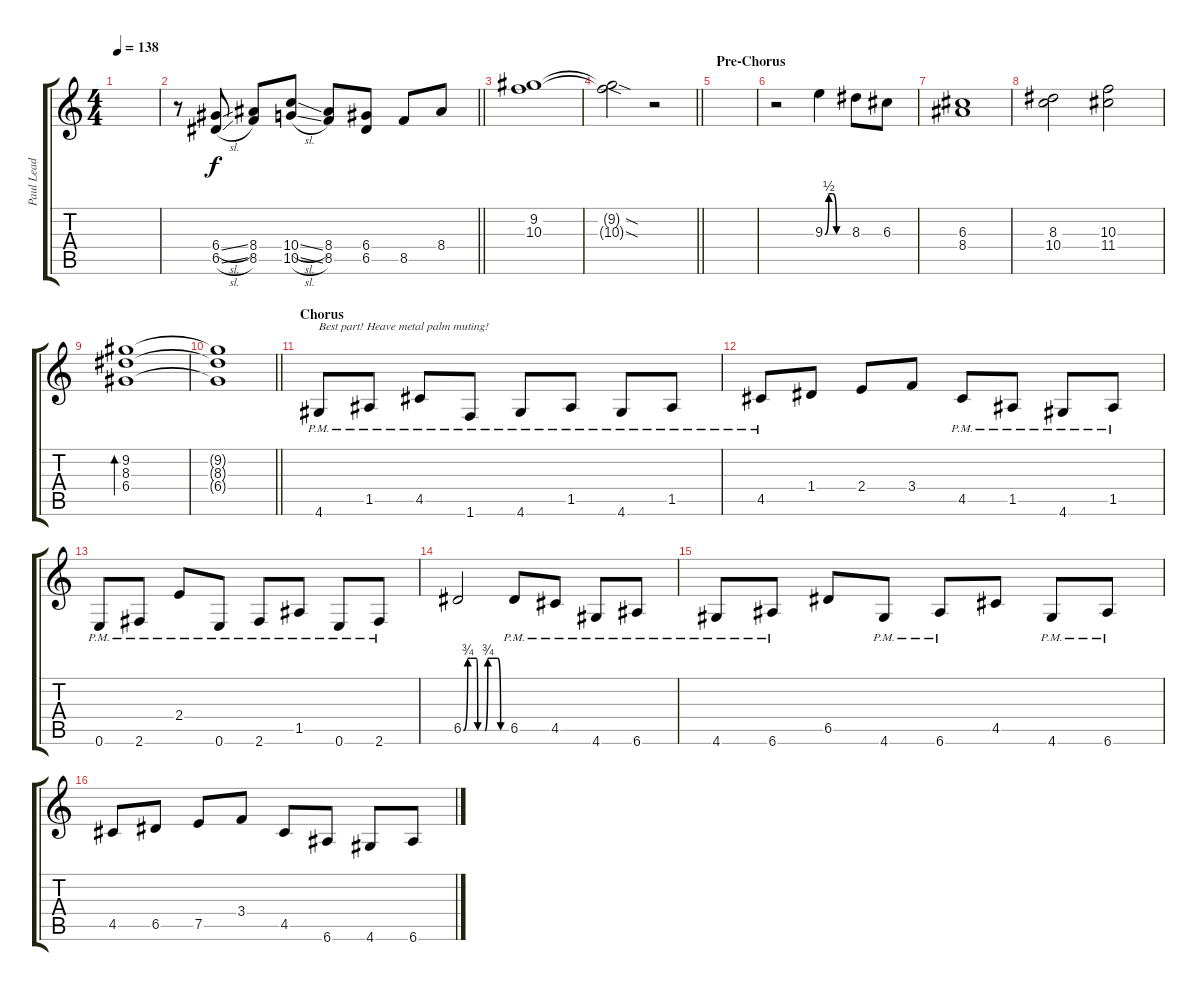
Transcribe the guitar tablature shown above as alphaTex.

\track ("Paul Lead" "Paul Lead") {instrument overdrivenguitar}
\staff {score tabs}
\tuning (E4 B3 G3 D3 A2 E2) {hide}
\ts (4 4)
\tempo 138
\clef g2
\ks c
|
\barLineRight lightlight
r.8 (6.4{sl} 6.5{sl}).8 (8.4 8.5).8 (10.4{sl} 10.5{sl}).8 (8.4 8.5).8 (6.4 6.5).8 8.5.8 8.4.8 |
(9.2 10.3).1 |
\barLineRight lightlight
(9.2{sod t} 10.3{sod t}).2 r.2 |
\section ("" "Pre-Chorus")
|
r.2 9.3{be (custom 0 0 10 2 20 2 30 0 60 0)}.4 8.3.8 6.3.8 |
(6.3 8.4).1 |
(8.3 10.4).2 (10.3 11.4).2 |
(9.2 8.3 6.4).1{bd 480} |
\barLineRight lightlight
(9.2{t} 8.3{t} 6.4{t}).1 |
\section ("" "Chorus")
4.6{pm}.8{txt "Best part! Heave metal palm muting!"} 1.5{pm}.8 4.5{pm}.8 1.6{pm}.8 4.6{pm}.8 1.5{pm}.8 4.6{pm}.8 1.5{pm}.8 |
4.5{pm}.8 1.4.8 2.4.8 3.4.8 4.5{pm}.8 1.5{pm}.8 4.6{pm}.8 1.5{pm}.8 |
0.6{pm}.8 2.6{pm}.8 2.4{pm}.8 0.6{pm}.8 2.6{pm}.8 1.5{pm}.8 0.6{pm}.8 2.6{pm}.8 |
6.5{be (custom 0 0 6 3 10 3 18 3 20 0 26 0 30 0 34 3 40 3 48 3 52 0 57 0 60 0)}.2 6.5{pm}.8 4.5{pm}.8 4.6{pm}.8 6.6{pm}.8 |
4.6{pm}.8 6.6{pm}.8 6.5.8 4.6{pm}.8 6.6{pm}.8 4.5.8 4.6{pm}.8 6.6{pm}.8 |
4.5.8 6.5.8 7.5.8 3.4.8 4.5.8 6.6.8 4.6.8 6.6.8
